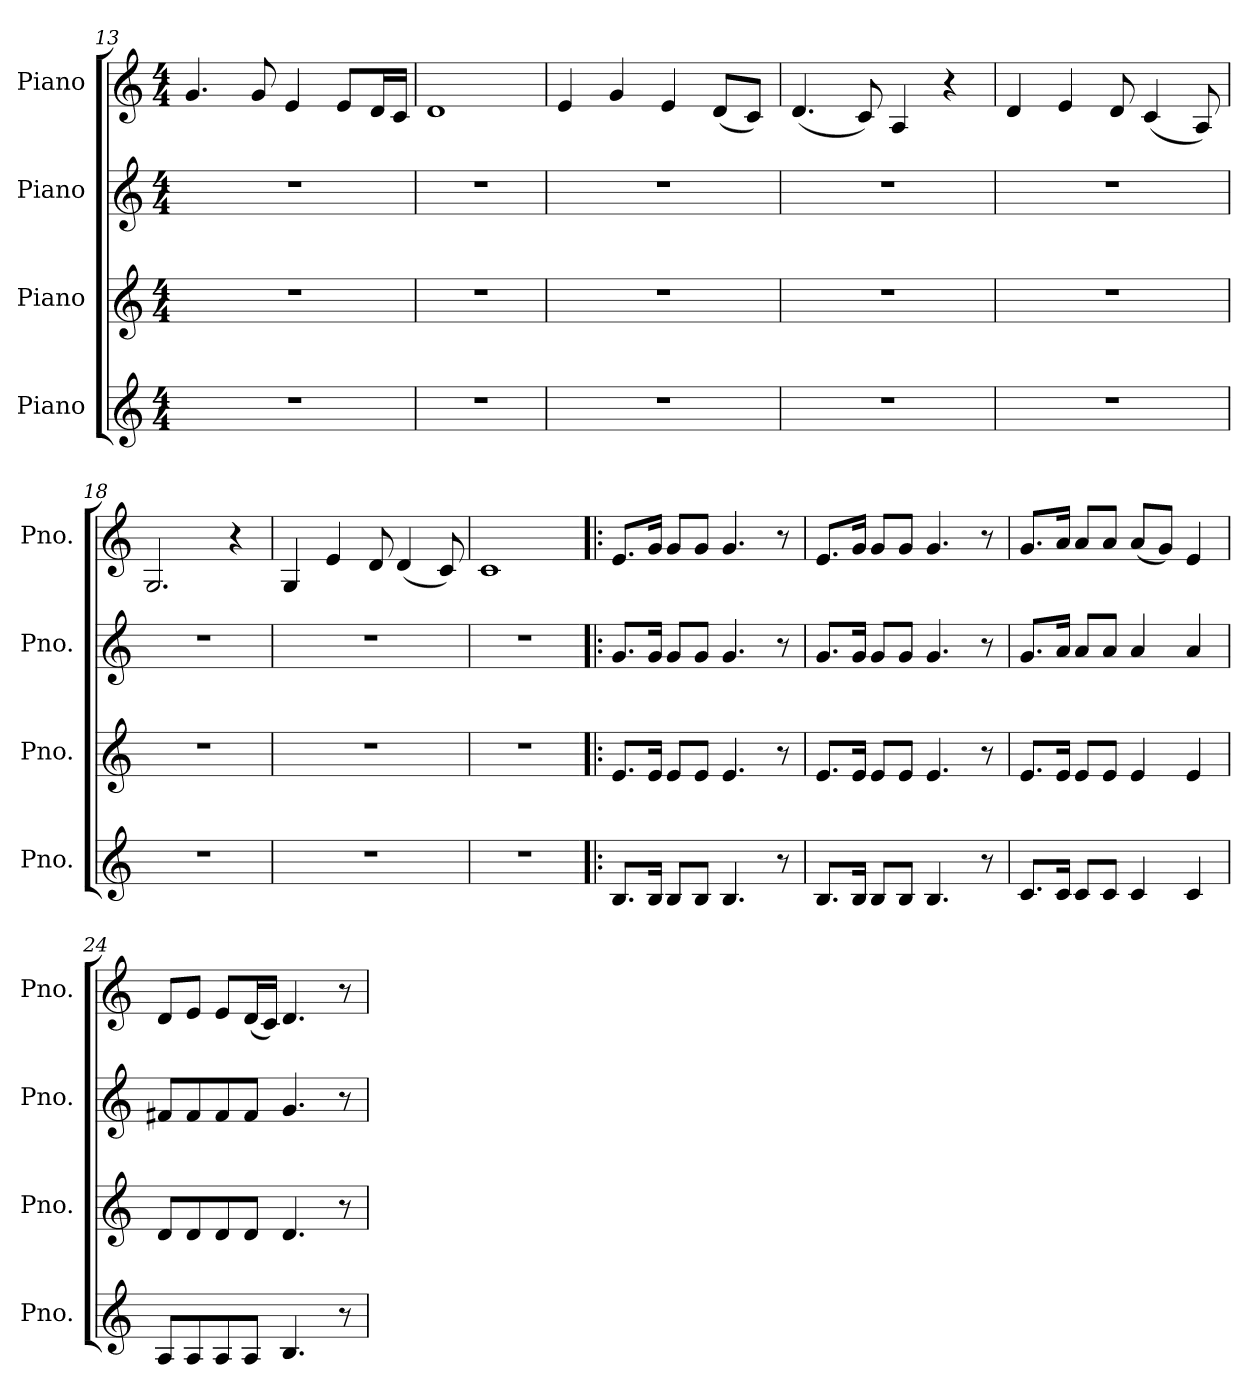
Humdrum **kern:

**kern	**kern	**kern	**kern
*part4	*part3	*part2	*part1
*staff4	*staff3	*staff2	*staff1
*I"Piano	*I"Piano	*I"Piano	*I"Piano
*I'Pno.	*I'Pno.	*I'Pno.	*I'Pno.
*clefG2	*clefG2	*clefG2	*clefG2
*k[]	*k[]	*k[]	*k[]
*M4/4	*M4/4	*M4/4	*M4/4
=13	=13	=13	=13
1r	1r	1r	4.g/
.	.	.	8g/
.	.	.	4e/
.	.	.	8e/L
.	.	.	16d/L
.	.	.	16c/JJ
=14	=14	=14	=14
1r	1r	1r	1d
=15	=15	=15	=15
1r	1r	1r	4e/
.	.	.	4g/
.	.	.	4e/
.	.	.	(<8d/L
.	.	.	8c/J)
=16	=16	=16	=16
1r	1r	1r	(<4.d/
.	.	.	8c/)
.	.	.	4A/
.	.	.	4r
=17	=17	=17	=17
1r	1r	1r	4d/
.	.	.	4e/
.	.	.	8d/
.	.	.	(<4c/
.	.	.	8A/)
=18	=18	=18	=18
1r	1r	1r	2.G/
.	.	.	4r
=19	=19	=19	=19
1r	1r	1r	4G/
.	.	.	4e/
.	.	.	8d/
.	.	.	(<4d/
.	.	.	8c/)
=20	=20	=20	=20
1r	1r	1r	1c
=21!|:	=21!|:	=21!|:	=21!|:
8.B/L	8.e/L	8.g/L	8.e/L
16B/Jk	16e/Jk	16g/Jk	16g/Jk
8B/L	8e/L	8g/L	8g/L
8B/J	8e/J	8g/J	8g/J
4.B/	4.e/	4.g/	4.g/
8r	8r	8r	8r
=22	=22	=22	=22
8.B/L	8.e/L	8.g/L	8.e/L
16B/Jk	16e/Jk	16g/Jk	16g/Jk
8B/L	8e/L	8g/L	8g/L
8B/J	8e/J	8g/J	8g/J
4.B/	4.e/	4.g/	4.g/
8r	8r	8r	8r
=23	=23	=23	=23
8.c/L	8.e/L	8.g/L	8.g/L
16c/Jk	16e/Jk	16a/Jk	16a/Jk
8c/L	8e/L	8a/L	8a/L
8c/J	8e/J	8a/J	8a/J
4c/	4e/	4a/	(<8a/L
.	.	.	8g/J)
4c/	4e/	4a/	4e/
=24	=24	=24	=24
8A/L	8d/L	8f#X/L	8d/L
8A/	8d/	8f#/	8e/J
8A/	8d/	8f#/	8e/L
8A/J	8d/J	8f#/J	(<16d/L
.	.	.	16c/JJ)
4.B/	4.d/	4.g/	4.d/
8r	8r	8r	8r
=	=	=	=
*-	*-	*-	*-
